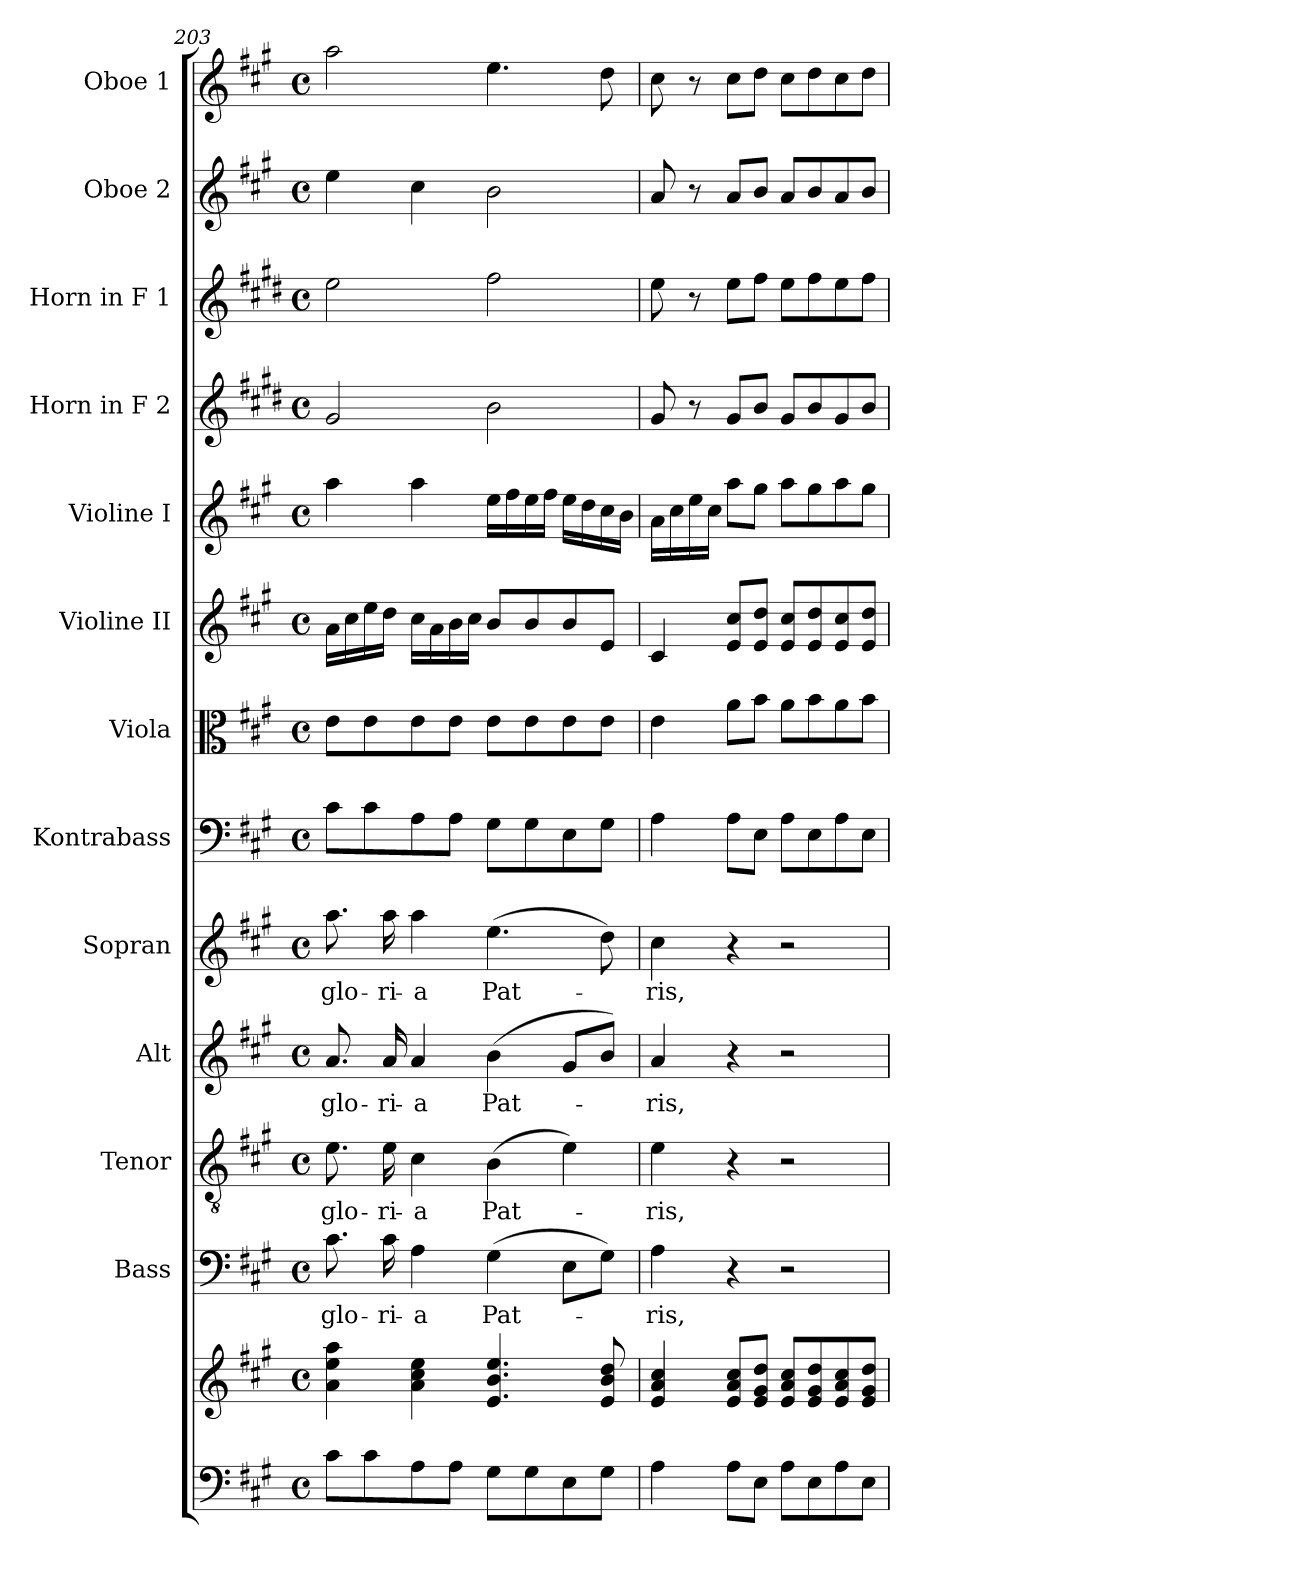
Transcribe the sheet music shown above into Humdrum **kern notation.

**kern	**kern	**kern	**text	**kern	**text	**kern	**text	**kern	**text	**kern	**kern	**kern	**kern	**kern	**kern	**kern	**kern
*part13	*part13	*part12	*part12	*part11	*part11	*part10	*part10	*part9	*part9	*part8	*part7	*part6	*part5	*part4	*part3	*part2	*part1
*staff14	*staff13	*staff12	*staff12	*staff11	*staff11	*staff10	*staff10	*staff9	*staff9	*staff8	*staff7	*staff6	*staff5	*staff4	*staff3	*staff2	*staff1
*	*	*I"Bass	*	*I"Tenor	*	*I"Alt	*	*I"Sopran	*	*I"Kontrabass	*I"Viola	*I"Violine II	*I"Violine I	*I"Horn in F 2	*I"Horn in F 1	*I"Oboe 2	*I"Oboe 1
*	*	*I'B.	*	*I'T.	*	*I'A.	*	*I'S.	*	*I'Kb.	*I'Vla.	*I'Vl. II	*I'Vl. I	*	*	*I'Ob.. 2	*I'Ob. 1
*clefF4	*clefG2	*clefF4	*	*clefGv2	*	*clefG2	*	*clefG2	*	*clefF4	*clefC3	*clefG2	*clefG2	*clefG2	*clefG2	*clefG2	*clefG2
*	*	*	*	*	*	*	*	*	*	*ITrd7c12	*	*	*	*ITrd4c7	*ITrd4c7	*	*
*k[f#c#g#]	*k[f#c#g#]	*k[f#c#g#]	*	*k[f#c#g#]	*	*k[f#c#g#]	*	*k[f#c#g#]	*	*k[f#c#g#]	*k[f#c#g#]	*k[f#c#g#]	*k[f#c#g#]	*k[f#c#g#]	*k[f#c#g#]	*k[f#c#g#]	*k[f#c#g#]
*A:	*A:	*A:	*	*A:	*	*A:	*	*A:	*	*A:	*A:	*A:	*A:	*A:	*A:	*A:	*A:
*M4/4	*M4/4	*M4/4	*	*M4/4	*	*M4/4	*	*M4/4	*	*M4/4	*M4/4	*M4/4	*M4/4	*M4/4	*M4/4	*M4/4	*M4/4
*met(c)	*met(c)	*met(c)	*	*met(c)	*	*met(c)	*	*met(c)	*	*met(c)	*met(c)	*met(c)	*met(c)	*met(c)	*met(c)	*met(c)	*met(c)
=203	=203	=203	=203	=203	=203	=203	=203	=203	=203	=203	=203	=203	=203	=203	=203	=203	=203
!	!	!	!LO:LY:b	!	!LO:LY:b	!	!LO:LY:b	!	!LO:LY:b	!	!	!	!	!	!	!	!
8c#\L	4a\ 4ee\ 4aa\	8.c#\	glo-	8.e\	glo-	8.a/	glo-	8.aa\	glo-	8C#\L	8e\L	16a\LL	4aa\	2c#/	2a\	4ee\	2aa\
.	.	.	.	.	.	.	.	.	.	.	.	16cc#\	.	.	.	.	.
8c#\	.	.	.	.	.	.	.	.	.	8C#\	8e\	16ee\	.	.	.	.	.
!	!	!	!LO:LY:b	!	!LO:LY:b	!	!LO:LY:b	!	!LO:LY:b	!	!	!	!	!	!	!	!
.	.	16c#\	-ri-	16e\	-ri-	16a/	-ri-	16aa\	-ri-	.	.	16dd\JJ	.	.	.	.	.
!	!	!	!LO:LY:b	!	!LO:LY:b	!	!LO:LY:b	!	!LO:LY:b	!	!	!	!	!	!	!	!
8A\	4a\ 4cc#\ 4ee\	4A\	-a	4c#\	-a	4a/	-a	4aa\	-a	8AA\	8e\	16cc#\LL	4aa\	.	.	4cc#\	.
.	.	.	.	.	.	.	.	.	.	.	.	16a\	.	.	.	.	.
8A\J	.	.	.	.	.	.	.	.	.	8AA\J	8e\J	16b\	.	.	.	.	.
.	.	.	.	.	.	.	.	.	.	.	.	16cc#\JJ	.	.	.	.	.
!	!	!	!LO:LY:b	!	!LO:LY:b	!	!LO:LY:b	!	!LO:LY:b	!	!	!	!	!	!	!	!
8G#\L	4.e/ 4.b/ 4.ee/	(>4G#\	Pat-	(>4B\	Pat-	(>4b\	Pat-	(>4.ee\	Pat-	8GG#\L	8e\L	8b/L	16ee\LL	2e\	2b\	2b\	4.ee\
.	.	.	.	.	.	.	.	.	.	.	.	.	16ff#\	.	.	.	.
8G#\	.	.	.	.	.	.	.	.	.	8GG#\	8e\	8b/	16ee\	.	.	.	.
.	.	.	.	.	.	.	.	.	.	.	.	.	16ff#\JJ	.	.	.	.
8E\	.	8E\L	.	4e\)	.	8g#/L	.	.	.	8EE\	8e\	8b/	16ee\LL	.	.	.	.
.	.	.	.	.	.	.	.	.	.	.	.	.	16dd\	.	.	.	.
8G#\J	8e/ 8b/ 8dd/	8G#\J)	.	.	.	8b/J)	.	8dd\)	.	8GG#\J	8e\J	8e/J	16cc#\	.	.	.	8dd\
.	.	.	.	.	.	.	.	.	.	.	.	.	16b\JJ	.	.	.	.
=204	=204	=204	=204	=204	=204	=204	=204	=204	=204	=204	=204	=204	=204	=204	=204	=204	=204
!	!	!	!LO:LY:b	!	!LO:LY:b	!	!LO:LY:b	!	!LO:LY:b	!	!	!	!	!	!	!	!
4A\	4e/ 4a/ 4cc#/	4A\	-ris,	4e\	-ris,	4a/	-ris,	4cc#\	-ris,	4AA\	4e\	4c#/	16a\LL	8c#/	8a\	8a/	8cc#\
.	.	.	.	.	.	.	.	.	.	.	.	.	16cc#\	.	.	.	.
.	.	.	.	.	.	.	.	.	.	.	.	.	16ee\	8r	8r	8r	8r
.	.	.	.	.	.	.	.	.	.	.	.	.	16cc#\JJ	.	.	.	.
8A\L	8e/ 8a/ 8cc#/L	4r	.	4r	.	4r	.	4r	.	8AA\L	8a\L	8e/ 8cc#/L	8aa\L	8c#/L	8a\L	8a/L	8cc#\L
8E\J	8e/ 8g#/ 8dd/J	.	.	.	.	.	.	.	.	8EE\J	8b\J	8e/ 8dd/J	8gg#\J	8e/J	8b\J	8b/J	8dd\J
8A\L	8e/ 8a/ 8cc#/L	2r	.	2r	.	2r	.	2r	.	8AA\L	8a\L	8e/ 8cc#/L	8aa\L	8c#/L	8a\L	8a/L	8cc#\L
8E\	8e/ 8g#/ 8dd/	.	.	.	.	.	.	.	.	8EE\	8b\	8e/ 8dd/	8gg#\	8e/	8b\	8b/	8dd\
8A\	8e/ 8a/ 8cc#/	.	.	.	.	.	.	.	.	8AA\	8a\	8e/ 8cc#/	8aa\	8c#/	8a\	8a/	8cc#\
8E\J	8e/ 8g#/ 8dd/J	.	.	.	.	.	.	.	.	8EE\J	8b\J	8e/ 8dd/J	8gg#\J	8e/J	8b\J	8b/J	8dd\J
=	=	=	=	=	=	=	=	=	=	=	=	=	=	=	=	=	=
*-	*-	*-	*-	*-	*-	*-	*-	*-	*-	*-	*-	*-	*-	*-	*-	*-	*-
